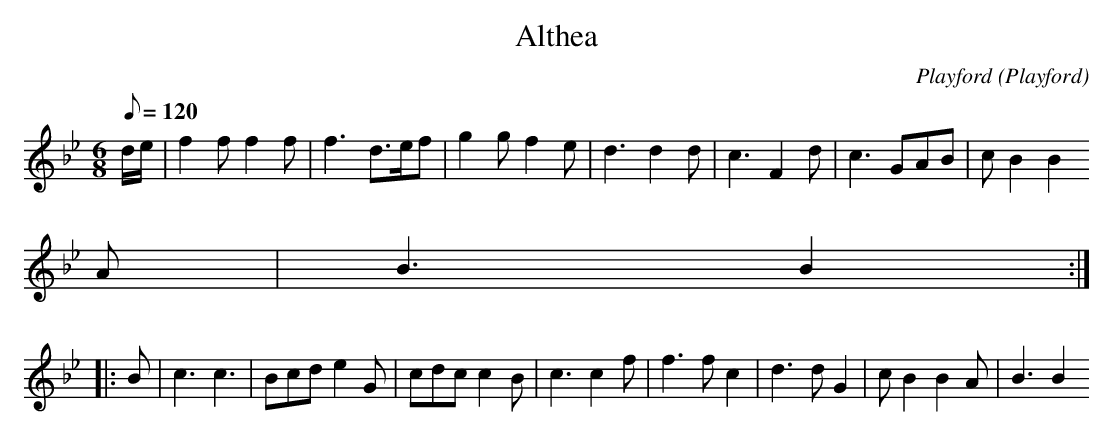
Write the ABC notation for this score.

X:1
T:Althea
M:6/8
L:1/8
Q:120
C:Playford
O:Playford
K:Gm
d/2e/2| f2 f f2 f| f3 d>ef| g2 g f2 e| d3 d2 d| c3 F2 d| c3 GAB| c B2 B2
 A|B3 B2::
B|c3 c3 | Bcd e2 G| cdc c2 B| c3 c2 f|f3 f c2| d3 d G2| c B2 B2 A| B3 B2
